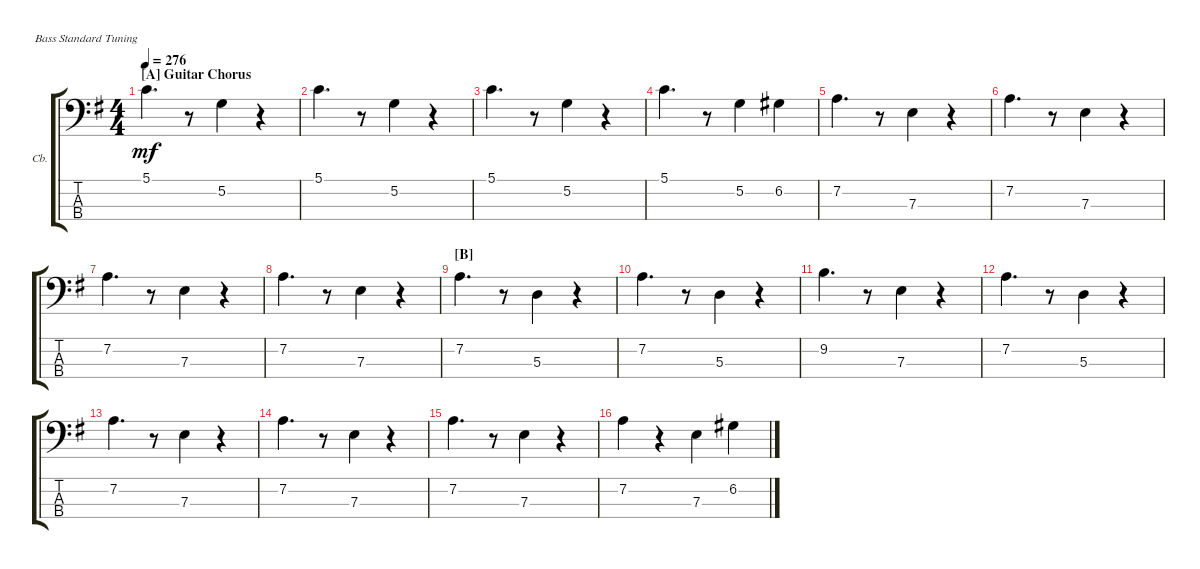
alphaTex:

\defaultSystemsLayout 4
\bracketExtendMode groupsimilarinstruments
\firstSystemTrackNameOrientation horizontal
\otherSystemsTrackNameOrientation horizontal
\track ("Contrabass" "Cb.") {instrument acousticbass}
\staff {score tabs}
\tuning (G2 D2 A1 E1)
\ts (4 4)
\section ("A" "Guitar Chorus")
\tempo 276
\clef f4
\scale
0.25
\ks g
5.1.4{d dy mf} r.8 5.2.4 r.4 |
\scale
0.25 5.1.4{d} r.8 5.2.4 r.4 |
\scale
0.25 5.1.4{d} r.8 5.2.4 r.4 |
\scale
0.25 5.1.4{d} r.8 5.2.4 6.2.4 |
\scale
0.25 7.2.4{d} r.8 7.3.4 r.4 |
\scale
0.25 7.2.4{d} r.8 7.3.4 r.4 |
\scale
0.25 7.2.4{d} r.8 7.3.4 r.4 |
\scale
0.25 7.2.4{d} r.8 7.3.4 r.4 |
\section ("B" "")
\scale
0.25 7.2.4{d} r.8 5.3.4 r.4 |
\scale
0.25 7.2.4{d} r.8 5.3.4 r.4 |
\scale
0.25 9.2.4{d} r.8 7.3.4 r.4 |
7.2.4{d} r.8 5.3.4 r.4 |
7.2.4{d} r.8 7.3.4 r.4 |
7.2.4{d} r.8 7.3.4 r.4 |
7.2.4{d} r.8 7.3.4 r.4 |
7.2.4 r.4 7.3.4 6.2.4
